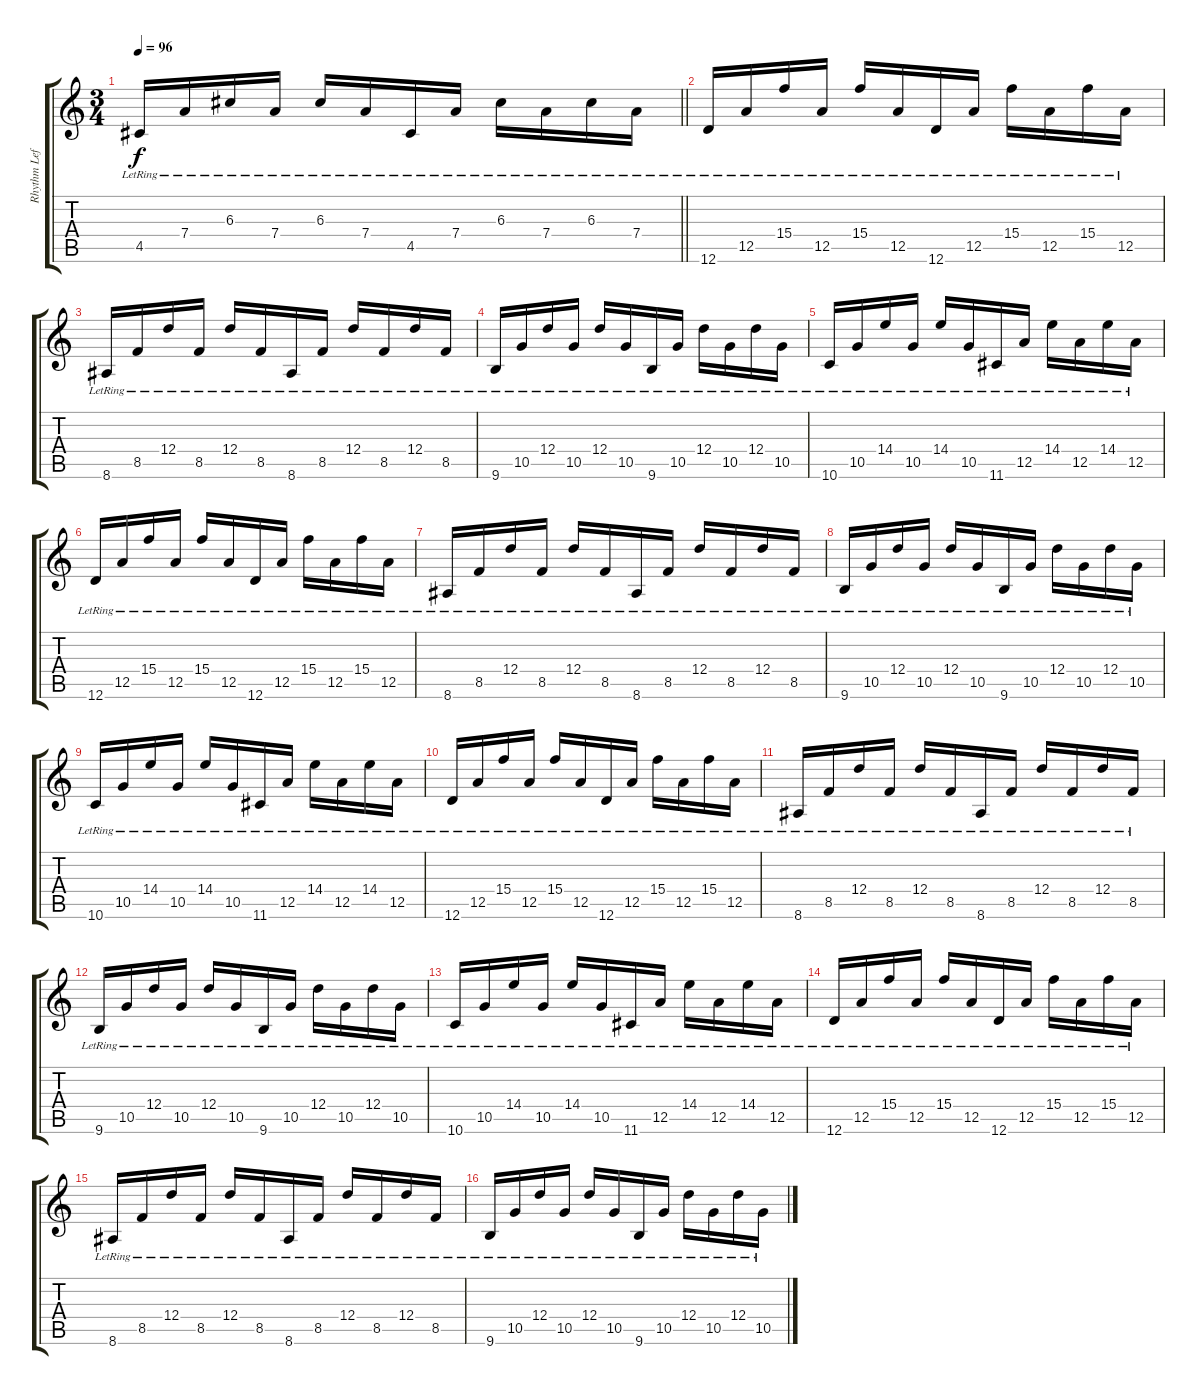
\track ("Rhythm Left" "Rhythm Lef") {instrument distortionguitar}
\staff {score tabs}
\tuning (E4 B3 G3 D3 A2 D2) {hide}
\ts (3 4)
\tempo 96
\clef g2
\barLineRight lightlight
\ks c
4.5{lr}.16{dy f} 7.4{lr}.16 6.3{lr}.16 7.4{lr}.16 6.3{lr}.16 7.4{lr}.16 4.5{lr}.16 7.4{lr}.16 6.3{lr}.16 7.4{lr}.16 6.3{lr}.16 7.4{lr}.16 |
12.6{lr}.16 12.5{lr}.16 15.4{lr}.16 12.5{lr}.16 15.4{lr}.16 12.5{lr}.16 12.6{lr}.16 12.5{lr}.16 15.4{lr}.16 12.5{lr}.16 15.4{lr}.16 12.5{lr}.16 |
8.6{lr}.16 8.5{lr}.16 12.4{lr}.16 8.5{lr}.16 12.4{lr}.16 8.5{lr}.16 8.6{lr}.16 8.5{lr}.16 12.4{lr}.16 8.5{lr}.16 12.4{lr}.16 8.5{lr}.16 |
9.6{lr}.16 10.5{lr}.16 12.4{lr}.16 10.5{lr}.16 12.4{lr}.16 10.5{lr}.16 9.6{lr}.16 10.5{lr}.16 12.4{lr}.16 10.5{lr}.16 12.4{lr}.16 10.5{lr}.16 |
10.6{lr}.16 10.5{lr}.16 14.4{lr}.16 10.5{lr}.16 14.4{lr}.16 10.5{lr}.16 11.6{lr}.16 12.5{lr}.16 14.4{lr}.16 12.5{lr}.16 14.4{lr}.16 12.5{lr}.16 |
12.6{lr}.16 12.5{lr}.16 15.4{lr}.16 12.5{lr}.16 15.4{lr}.16 12.5{lr}.16 12.6{lr}.16 12.5{lr}.16 15.4{lr}.16 12.5{lr}.16 15.4{lr}.16 12.5{lr}.16 |
8.6{lr}.16 8.5{lr}.16 12.4{lr}.16 8.5{lr}.16 12.4{lr}.16 8.5{lr}.16 8.6{lr}.16 8.5{lr}.16 12.4{lr}.16 8.5{lr}.16 12.4{lr}.16 8.5{lr}.16 |
9.6{lr}.16 10.5{lr}.16 12.4{lr}.16 10.5{lr}.16 12.4{lr}.16 10.5{lr}.16 9.6{lr}.16 10.5{lr}.16 12.4{lr}.16 10.5{lr}.16 12.4{lr}.16 10.5{lr}.16 |
10.6{lr}.16 10.5{lr}.16 14.4{lr}.16 10.5{lr}.16 14.4{lr}.16 10.5{lr}.16 11.6{lr}.16 12.5{lr}.16 14.4{lr}.16 12.5{lr}.16 14.4{lr}.16 12.5{lr}.16 |
12.6{lr}.16 12.5{lr}.16 15.4{lr}.16 12.5{lr}.16 15.4{lr}.16 12.5{lr}.16 12.6{lr}.16 12.5{lr}.16 15.4{lr}.16 12.5{lr}.16 15.4{lr}.16 12.5{lr}.16 |
8.6{lr}.16 8.5{lr}.16 12.4{lr}.16 8.5{lr}.16 12.4{lr}.16 8.5{lr}.16 8.6{lr}.16 8.5{lr}.16 12.4{lr}.16 8.5{lr}.16 12.4{lr}.16 8.5{lr}.16 |
9.6{lr}.16 10.5{lr}.16 12.4{lr}.16 10.5{lr}.16 12.4{lr}.16 10.5{lr}.16 9.6{lr}.16 10.5{lr}.16 12.4{lr}.16 10.5{lr}.16 12.4{lr}.16 10.5{lr}.16 |
10.6{lr}.16 10.5{lr}.16 14.4{lr}.16 10.5{lr}.16 14.4{lr}.16 10.5{lr}.16 11.6{lr}.16 12.5{lr}.16 14.4{lr}.16 12.5{lr}.16 14.4{lr}.16 12.5{lr}.16 |
12.6{lr}.16 12.5{lr}.16 15.4{lr}.16 12.5{lr}.16 15.4{lr}.16 12.5{lr}.16 12.6{lr}.16 12.5{lr}.16 15.4{lr}.16 12.5{lr}.16 15.4{lr}.16 12.5{lr}.16 |
8.6{lr}.16 8.5{lr}.16 12.4{lr}.16 8.5{lr}.16 12.4{lr}.16 8.5{lr}.16 8.6{lr}.16 8.5{lr}.16 12.4{lr}.16 8.5{lr}.16 12.4{lr}.16 8.5{lr}.16 |
9.6{lr}.16 10.5{lr}.16 12.4{lr}.16 10.5{lr}.16 12.4{lr}.16 10.5{lr}.16 9.6{lr}.16 10.5{lr}.16 12.4{lr}.16 10.5{lr}.16 12.4{lr}.16 10.5{lr}.16
